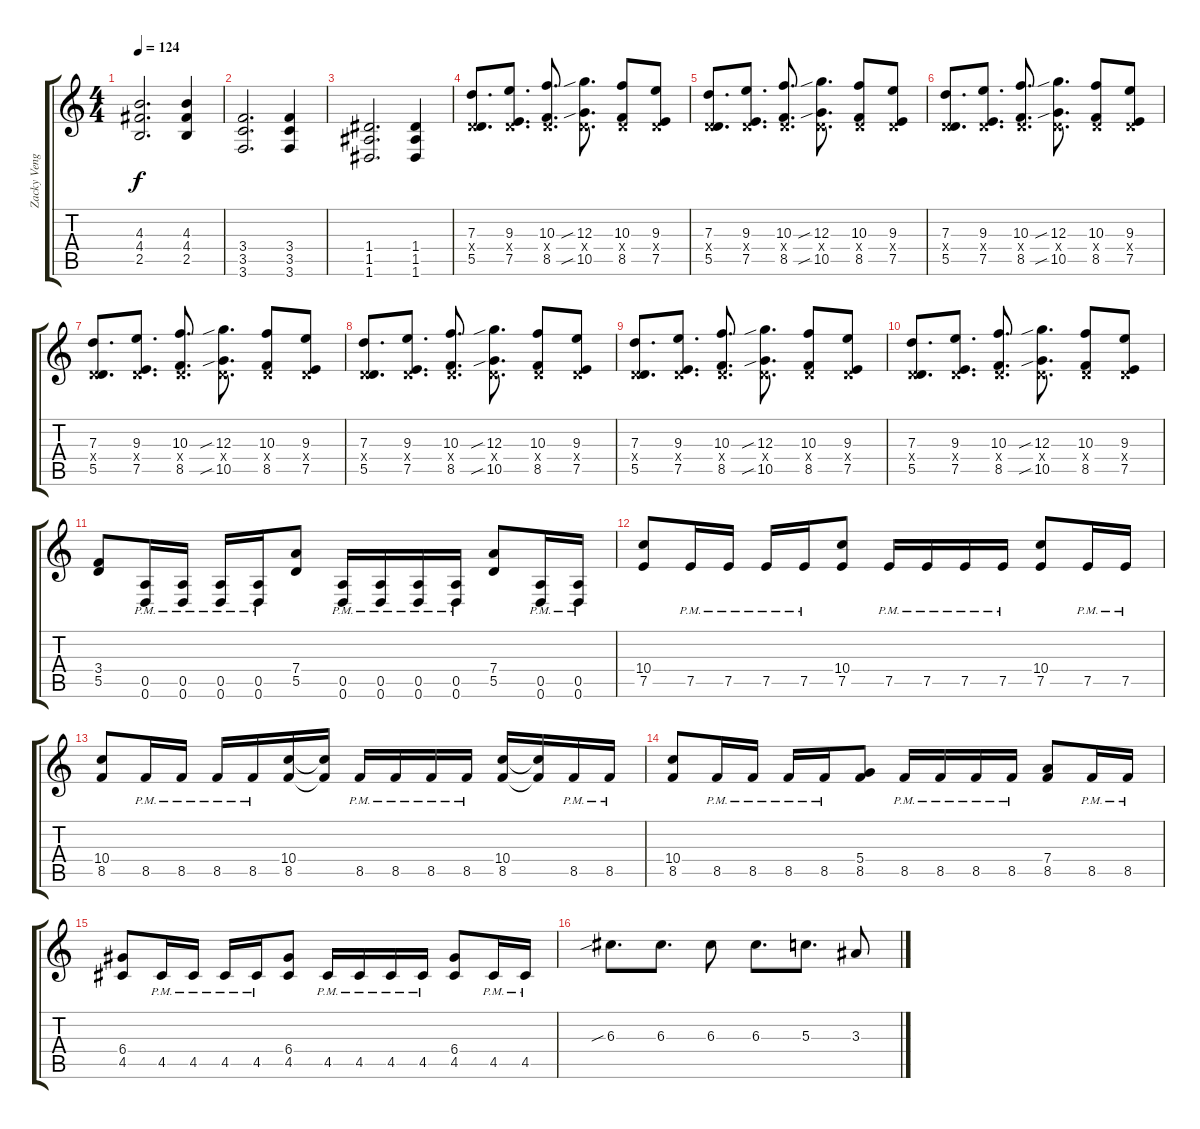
\track ("Zacky Vengence" "Zacky Veng") {instrument distortionguitar}
\staff {score tabs}
\tuning (E4 B3 G3 D3 A2 D2) {hide}
\ts (4 4)
\tempo 124
\clef g2
\ks c
(4.3 4.4 2.5).2{d dy f} (4.3 4.4 2.5).4 |
(3.4 3.5 3.6).2{d} (3.4 3.5 3.6).4 |
(1.4 1.5 1.6).2{d} (1.4 1.5 1.6).4 |
(7.3 0.4{x} 5.5).8{d} (9.3 0.4{x} 7.5).8{d} (10.3 0.4{x} 8.5).8{d} (12.3{sib} 0.4{x} 10.5{sib}).8{d} (10.3 0.4{x} 8.5).8 (9.3 0.4{x} 7.5).8 |
(7.3 0.4{x} 5.5).8{d} (9.3 0.4{x} 7.5).8{d} (10.3 0.4{x} 8.5).8{d} (12.3{sib} 0.4{x} 10.5{sib}).8{d} (10.3 0.4{x} 8.5).8 (9.3 0.4{x} 7.5).8 |
(7.3 0.4{x} 5.5).8{d} (9.3 0.4{x} 7.5).8{d} (10.3 0.4{x} 8.5).8{d} (12.3{sib} 0.4{x} 10.5{sib}).8{d} (10.3 0.4{x} 8.5).8 (9.3 0.4{x} 7.5).8 |
(7.3 0.4{x} 5.5).8{d} (9.3 0.4{x} 7.5).8{d} (10.3 0.4{x} 8.5).8{d} (12.3{sib} 0.4{x} 10.5{sib}).8{d} (10.3 0.4{x} 8.5).8 (9.3 0.4{x} 7.5).8 |
(7.3 0.4{x} 5.5).8{d} (9.3 0.4{x} 7.5).8{d} (10.3 0.4{x} 8.5).8{d} (12.3{sib} 0.4{x} 10.5{sib}).8{d} (10.3 0.4{x} 8.5).8 (9.3 0.4{x} 7.5).8 |
(7.3 0.4{x} 5.5).8{d} (9.3 0.4{x} 7.5).8{d} (10.3 0.4{x} 8.5).8{d} (12.3{sib} 0.4{x} 10.5{sib}).8{d} (10.3 0.4{x} 8.5).8 (9.3 0.4{x} 7.5).8 |
(7.3 0.4{x} 5.5).8{d} (9.3 0.4{x} 7.5).8{d} (10.3 0.4{x} 8.5).8{d} (12.3{sib} 0.4{x} 10.5{sib}).8{d} (10.3 0.4{x} 8.5).8 (9.3 0.4{x} 7.5).8 |
(3.4 5.5).8 (0.5{pm} 0.6{pm}).16 (0.5{pm} 0.6{pm}).16 (0.5{pm} 0.6{pm}).16 (0.5{pm} 0.6{pm}).16 (7.4 5.5).8 (0.5{pm} 0.6{pm}).16 (0.5{pm} 0.6{pm}).16 (0.5{pm} 0.6{pm}).16 (0.5{pm} 0.6{pm}).16 (7.4 5.5).8 (0.5{pm} 0.6{pm}).16 (0.5{pm} 0.6{pm}).16 |
(10.4 7.5).8 7.5{pm}.16 7.5{pm}.16 7.5{pm}.16 7.5{pm}.16 (10.4 7.5).8 7.5{pm}.16 7.5{pm}.16 7.5{pm}.16 7.5{pm}.16 (10.4 7.5).8 7.5{pm}.16 7.5{pm}.16 |
(10.4 8.5).8 8.5{pm}.16 8.5{pm}.16 8.5{pm}.16 8.5{pm}.16 (10.4 8.5).16 (10.4{t} 8.5{t}).16 8.5{pm}.16 8.5{pm}.16 8.5{pm}.16 8.5{pm}.16 (10.4 8.5).16 (10.4{t} 8.5{t}).16 8.5{pm}.16 8.5{pm}.16 |
(10.4 8.5).8 8.5{pm}.16 8.5{pm}.16 8.5{pm}.16 8.5{pm}.16 (5.4 8.5).8 8.5{pm}.16 8.5{pm}.16 8.5{pm}.16 8.5{pm}.16 (7.4 8.5).8 8.5{pm}.16 8.5{pm}.16 |
(6.4 4.5).8 4.5{pm}.16 4.5{pm}.16 4.5{pm}.16 4.5{pm}.16 (6.4 4.5).8 4.5{pm}.16 4.5{pm}.16 4.5{pm}.16 4.5{pm}.16 (6.4 4.5).8 4.5{pm}.16 4.5{pm}.16 |
6.3{sib}.8{d} 6.3.8{d} 6.3.8 6.3.8{d} 5.3.8{d} 3.3.8
